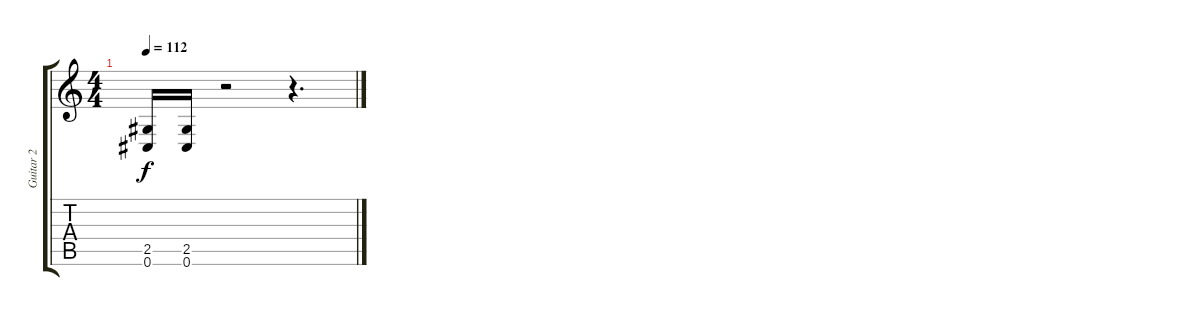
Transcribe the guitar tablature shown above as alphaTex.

\track ("Guitar 2" "Guitar 2") {instrument distortionguitar}
\staff {score tabs}
\tuning (Db4 Ab3 E3 B2 Gb2 Db2) {hide}
\ts (4 4)
\tempo 112
\clef g2
\ks c
(2.5 0.6).16{dy f} (2.5 0.6).16 r.2 r.4{d}
